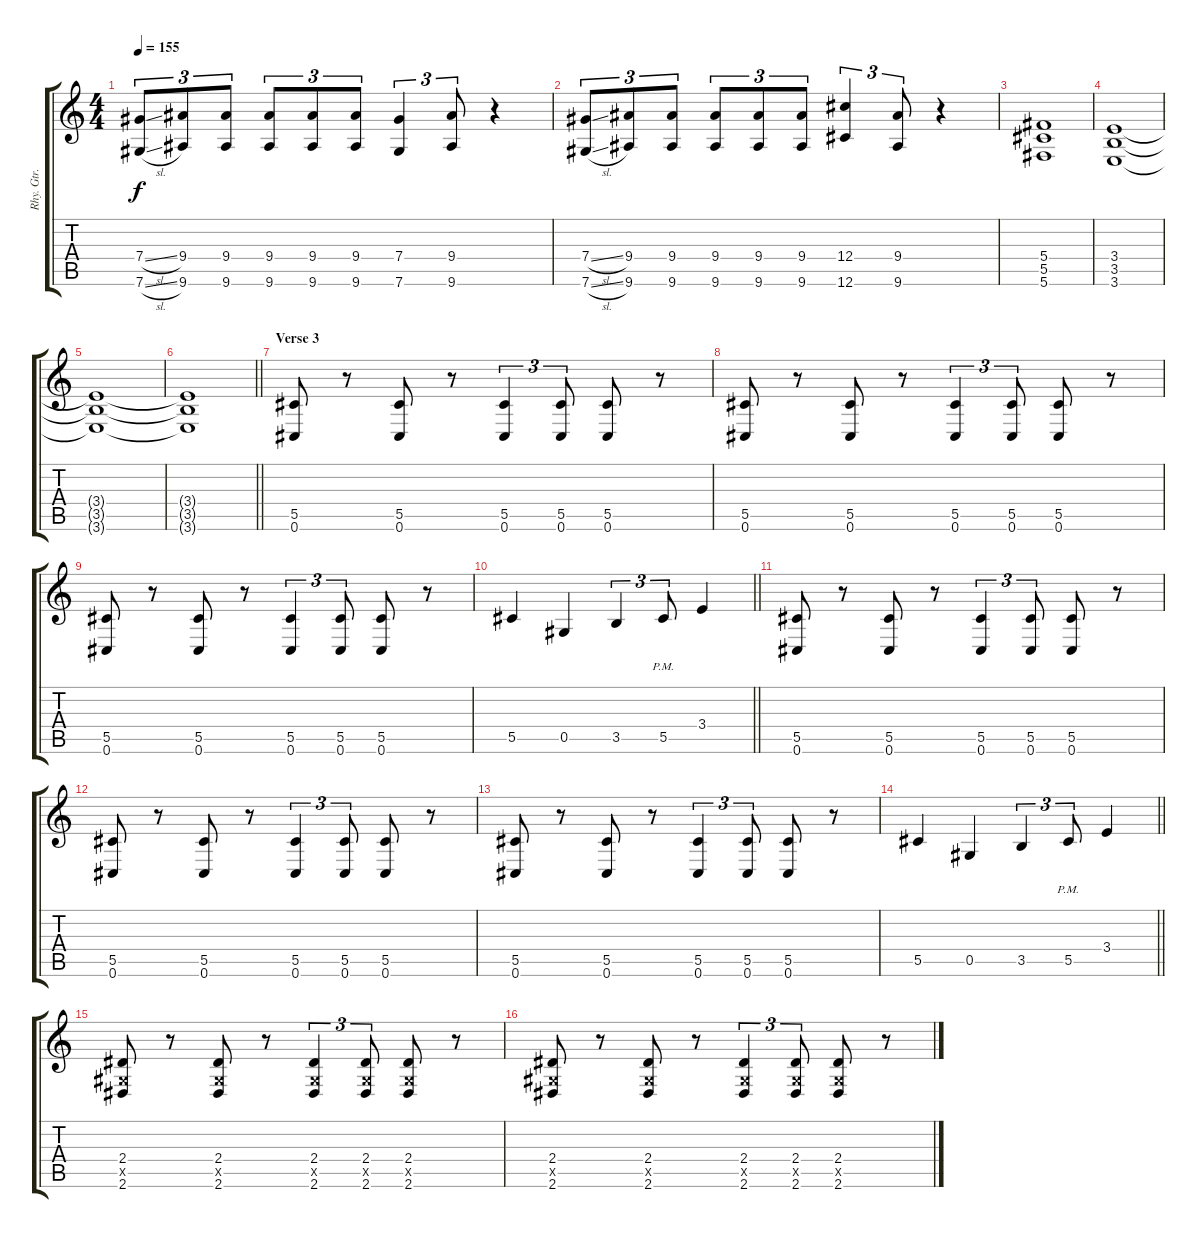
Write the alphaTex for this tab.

\track ("Rhy. Gtr. 1" "Rhy. Gtr. ") {instrument distortionguitar}
\staff {score tabs}
\tuning (Eb4 Bb3 Gb3 Db3 Ab2 Db2) {hide}
\ts (4 4)
\section ("" "")
\tempo 155
\clef g2
\ks c
(7.4{sl} 7.6{sl}).8{tu (3 2) dy f volume 6} (9.4 9.6).8{tu (3 2)} (9.4 9.6).8{tu (3 2)} (9.4 9.6).8{tu (3 2)} (9.4 9.6).8{tu (3 2)} (9.4 9.6).8{tu (3 2)} (7.4 7.6).4{tu (3 2)} (9.4 9.6).8{tu (3 2)} r.4 |
(7.4{sl} 7.6{sl}).8{tu (3 2)} (9.4 9.6).8{tu (3 2)} (9.4 9.6).8{tu (3 2)} (9.4 9.6).8{tu (3 2)} (9.4 9.6).8{tu (3 2)} (9.4 9.6).8{tu (3 2)} (12.4 12.6).4{tu (3 2)} (9.4 9.6).8{tu (3 2)} r.4 |
(5.4 5.5 5.6).1 |
(3.4 3.5 3.6).1 |
(3.4{t} 3.5{t} 3.6{t}).1 |
\barLineRight lightlight
(3.4{t} 3.5{t} 3.6{t}).1 |
\section ("" "Verse 3")
(5.5 0.6).8 r.8 (5.5 0.6).8 r.8 (5.5 0.6).4{tu (3 2)} (5.5 0.6).8{tu (3 2)} (5.5 0.6).8 r.8 |
(5.5 0.6).8 r.8 (5.5 0.6).8 r.8 (5.5 0.6).4{tu (3 2)} (5.5 0.6).8{tu (3 2)} (5.5 0.6).8 r.8 |
(5.5 0.6).8 r.8 (5.5 0.6).8 r.8 (5.5 0.6).4{tu (3 2)} (5.5 0.6).8{tu (3 2)} (5.5 0.6).8 r.8 |
\barLineRight lightlight
5.5.4 0.5.4 3.5.4{tu (3 2)} 5.5{pm}.8{tu (3 2)} 3.4.4 |
(5.5 0.6).8 r.8 (5.5 0.6).8 r.8 (5.5 0.6).4{tu (3 2)} (5.5 0.6).8{tu (3 2)} (5.5 0.6).8 r.8 |
(5.5 0.6).8 r.8 (5.5 0.6).8 r.8 (5.5 0.6).4{tu (3 2)} (5.5 0.6).8{tu (3 2)} (5.5 0.6).8 r.8 |
(5.5 0.6).8 r.8 (5.5 0.6).8 r.8 (5.5 0.6).4{tu (3 2)} (5.5 0.6).8{tu (3 2)} (5.5 0.6).8 r.8 |
\barLineRight lightlight
5.5.4 0.5.4 3.5.4{tu (3 2)} 5.5{pm}.8{tu (3 2)} 3.4.4 |
\section ("" "")
(2.4 0.5{x} 2.6).8 r.8 (2.4 0.5{x} 2.6).8 r.8 (2.4 0.5{x} 2.6).4{tu (3 2)} (2.4 0.5{x} 2.6).8{tu (3 2)} (2.4 0.5{x} 2.6).8 r.8 |
(2.4 0.5{x} 2.6).8 r.8 (2.4 0.5{x} 2.6).8 r.8 (2.4 0.5{x} 2.6).4{tu (3 2)} (2.4 0.5{x} 2.6).8{tu (3 2)} (2.4 0.5{x} 2.6).8 r.8
